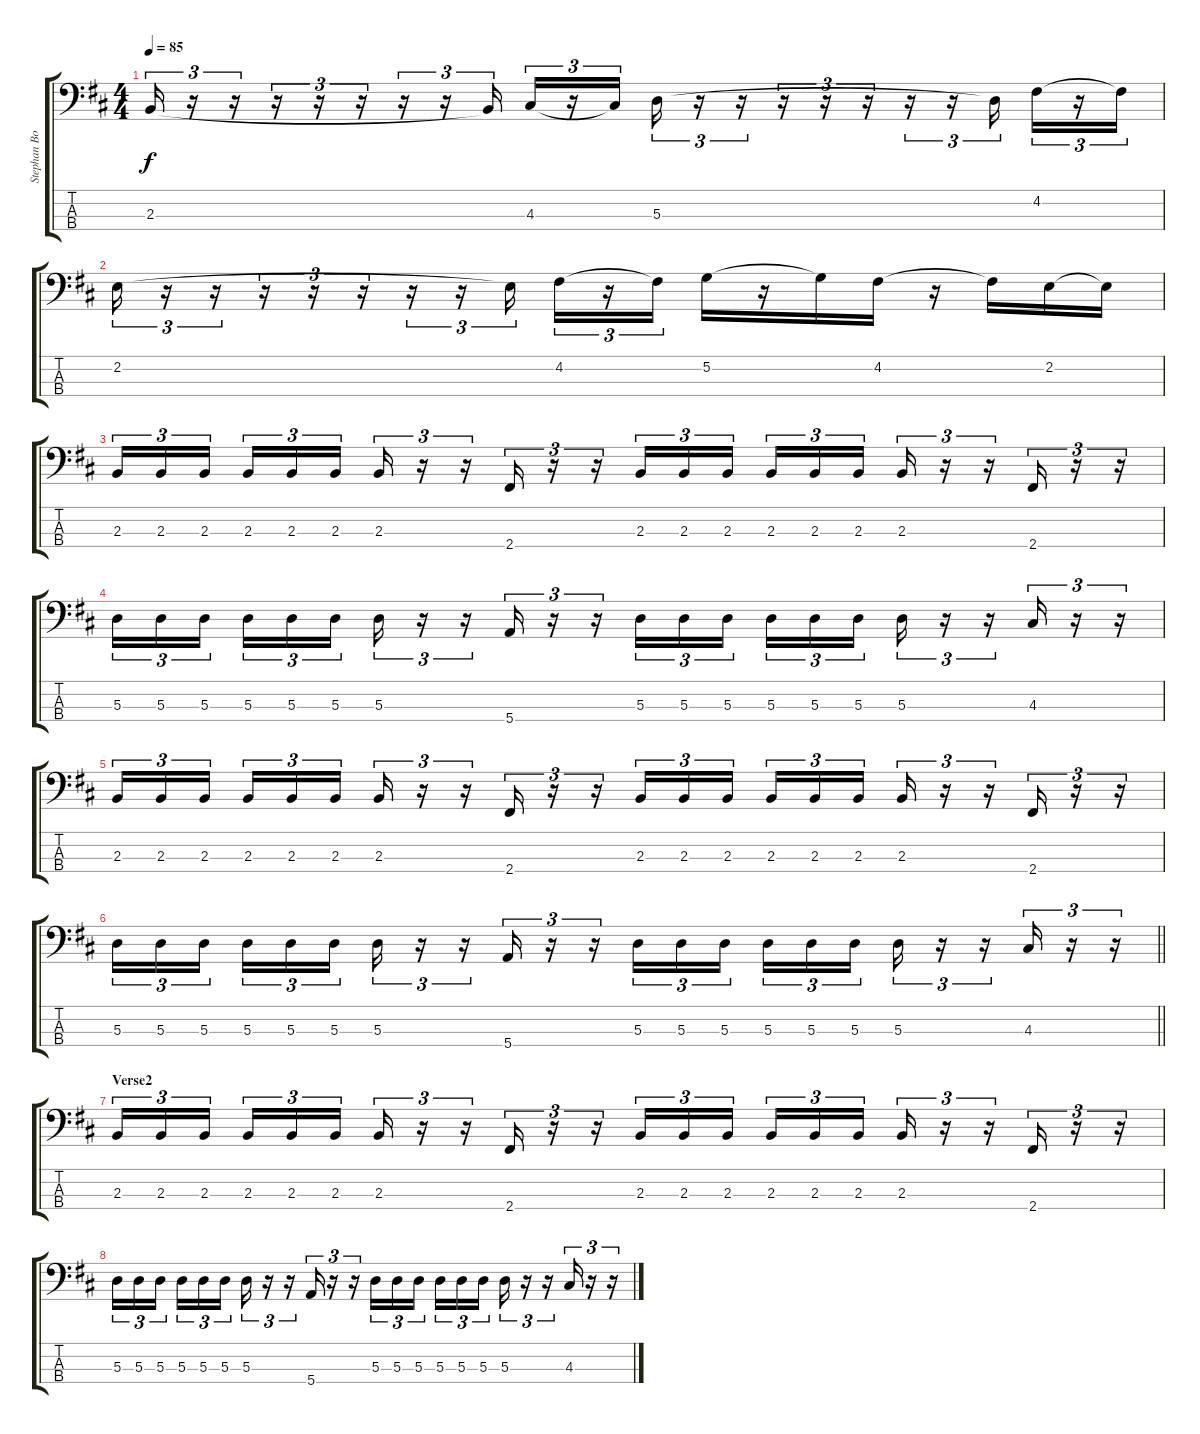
\track ("Stephan Boriss" "Stephan Bo") {instrument electricbasspick}
\staff {score tabs}
\tuning (G2 D2 A1 E1) {hide}
\ts (4 4)
\tempo 85
\clef f4
\ks bminor
2.3.16{tu (3 2) dy f} r.16{tu (3 2)} r.16{tu (3 2)} r.16{tu (3 2)} r.16{tu (3 2)} r.16{tu (3 2)} r.16{tu (3 2)} r.16{tu (3 2)} 2.3{t}.16{tu (3 2)} 4.3.16{tu (3 2)} r.16{tu (3 2)} 4.3{t}.16{tu (3 2)} 5.3.16{tu (3 2)} r.16{tu (3 2)} r.16{tu (3 2)} r.16{tu (3 2)} r.16{tu (3 2)} r.16{tu (3 2)} r.16{tu (3 2)} r.16{tu (3 2)} 5.3{t}.16{tu (3 2)} 4.2.16{tu (3 2)} r.16{tu (3 2)} 4.2{t}.16{tu (3 2)} |
2.2.16{tu (3 2)} r.16{tu (3 2)} r.16{tu (3 2)} r.16{tu (3 2)} r.16{tu (3 2)} r.16{tu (3 2)} r.16{tu (3 2)} r.16{tu (3 2)} 2.2{t}.16{tu (3 2)} 4.2.16{tu (3 2)} r.16{tu (3 2)} 4.2{t}.16{tu (3 2)} 5.2.16 r.16 5.2{t}.16 4.2.16 r.16 4.2{t}.16 2.2.16 2.2{t}.16 |
2.3.16{tu (3 2)} 2.3.16{tu (3 2)} 2.3.16{tu (3 2) beam splitsecondary} 2.3.16{tu (3 2)} 2.3.16{tu (3 2)} 2.3.16{tu (3 2)} 2.3.16{tu (3 2)} r.16{tu (3 2)} r.16{tu (3 2)} 2.4.16{tu (3 2)} r.16{tu (3 2)} r.16{tu (3 2)} 2.3.16{tu (3 2)} 2.3.16{tu (3 2)} 2.3.16{tu (3 2) beam splitsecondary} 2.3.16{tu (3 2)} 2.3.16{tu (3 2)} 2.3.16{tu (3 2)} 2.3.16{tu (3 2)} r.16{tu (3 2)} r.16{tu (3 2)} 2.4.16{tu (3 2)} r.16{tu (3 2)} r.16{tu (3 2)} |
5.3.16{tu (3 2)} 5.3.16{tu (3 2)} 5.3.16{tu (3 2) beam splitsecondary} 5.3.16{tu (3 2)} 5.3.16{tu (3 2)} 5.3.16{tu (3 2)} 5.3.16{tu (3 2)} r.16{tu (3 2)} r.16{tu (3 2)} 5.4.16{tu (3 2)} r.16{tu (3 2)} r.16{tu (3 2)} 5.3.16{tu (3 2)} 5.3.16{tu (3 2)} 5.3.16{tu (3 2) beam splitsecondary} 5.3.16{tu (3 2)} 5.3.16{tu (3 2)} 5.3.16{tu (3 2)} 5.3.16{tu (3 2)} r.16{tu (3 2)} r.16{tu (3 2)} 4.3.16{tu (3 2)} r.16{tu (3 2)} r.16{tu (3 2)} |
2.3.16{tu (3 2)} 2.3.16{tu (3 2)} 2.3.16{tu (3 2) beam splitsecondary} 2.3.16{tu (3 2)} 2.3.16{tu (3 2)} 2.3.16{tu (3 2)} 2.3.16{tu (3 2)} r.16{tu (3 2)} r.16{tu (3 2)} 2.4.16{tu (3 2)} r.16{tu (3 2)} r.16{tu (3 2)} 2.3.16{tu (3 2)} 2.3.16{tu (3 2)} 2.3.16{tu (3 2) beam splitsecondary} 2.3.16{tu (3 2)} 2.3.16{tu (3 2)} 2.3.16{tu (3 2)} 2.3.16{tu (3 2)} r.16{tu (3 2)} r.16{tu (3 2)} 2.4.16{tu (3 2)} r.16{tu (3 2)} r.16{tu (3 2)} |
\barLineRight lightlight
5.3.16{tu (3 2)} 5.3.16{tu (3 2)} 5.3.16{tu (3 2) beam splitsecondary} 5.3.16{tu (3 2)} 5.3.16{tu (3 2)} 5.3.16{tu (3 2)} 5.3.16{tu (3 2)} r.16{tu (3 2)} r.16{tu (3 2)} 5.4.16{tu (3 2)} r.16{tu (3 2)} r.16{tu (3 2)} 5.3.16{tu (3 2)} 5.3.16{tu (3 2)} 5.3.16{tu (3 2) beam splitsecondary} 5.3.16{tu (3 2)} 5.3.16{tu (3 2)} 5.3.16{tu (3 2)} 5.3.16{tu (3 2)} r.16{tu (3 2)} r.16{tu (3 2)} 4.3.16{tu (3 2)} r.16{tu (3 2)} r.16{tu (3 2)} |
\section ("" "Verse2")
2.3.16{tu (3 2)} 2.3.16{tu (3 2)} 2.3.16{tu (3 2) beam splitsecondary} 2.3.16{tu (3 2)} 2.3.16{tu (3 2)} 2.3.16{tu (3 2)} 2.3.16{tu (3 2)} r.16{tu (3 2)} r.16{tu (3 2)} 2.4.16{tu (3 2)} r.16{tu (3 2)} r.16{tu (3 2)} 2.3.16{tu (3 2)} 2.3.16{tu (3 2)} 2.3.16{tu (3 2) beam splitsecondary} 2.3.16{tu (3 2)} 2.3.16{tu (3 2)} 2.3.16{tu (3 2)} 2.3.16{tu (3 2)} r.16{tu (3 2)} r.16{tu (3 2)} 2.4.16{tu (3 2)} r.16{tu (3 2)} r.16{tu (3 2)} |
5.3.16{tu (3 2)} 5.3.16{tu (3 2)} 5.3.16{tu (3 2) beam splitsecondary} 5.3.16{tu (3 2)} 5.3.16{tu (3 2)} 5.3.16{tu (3 2)} 5.3.16{tu (3 2)} r.16{tu (3 2)} r.16{tu (3 2)} 5.4.16{tu (3 2)} r.16{tu (3 2)} r.16{tu (3 2)} 5.3.16{tu (3 2)} 5.3.16{tu (3 2)} 5.3.16{tu (3 2) beam splitsecondary} 5.3.16{tu (3 2)} 5.3.16{tu (3 2)} 5.3.16{tu (3 2)} 5.3.16{tu (3 2)} r.16{tu (3 2)} r.16{tu (3 2)} 4.3.16{tu (3 2)} r.16{tu (3 2)} r.16{tu (3 2)}
